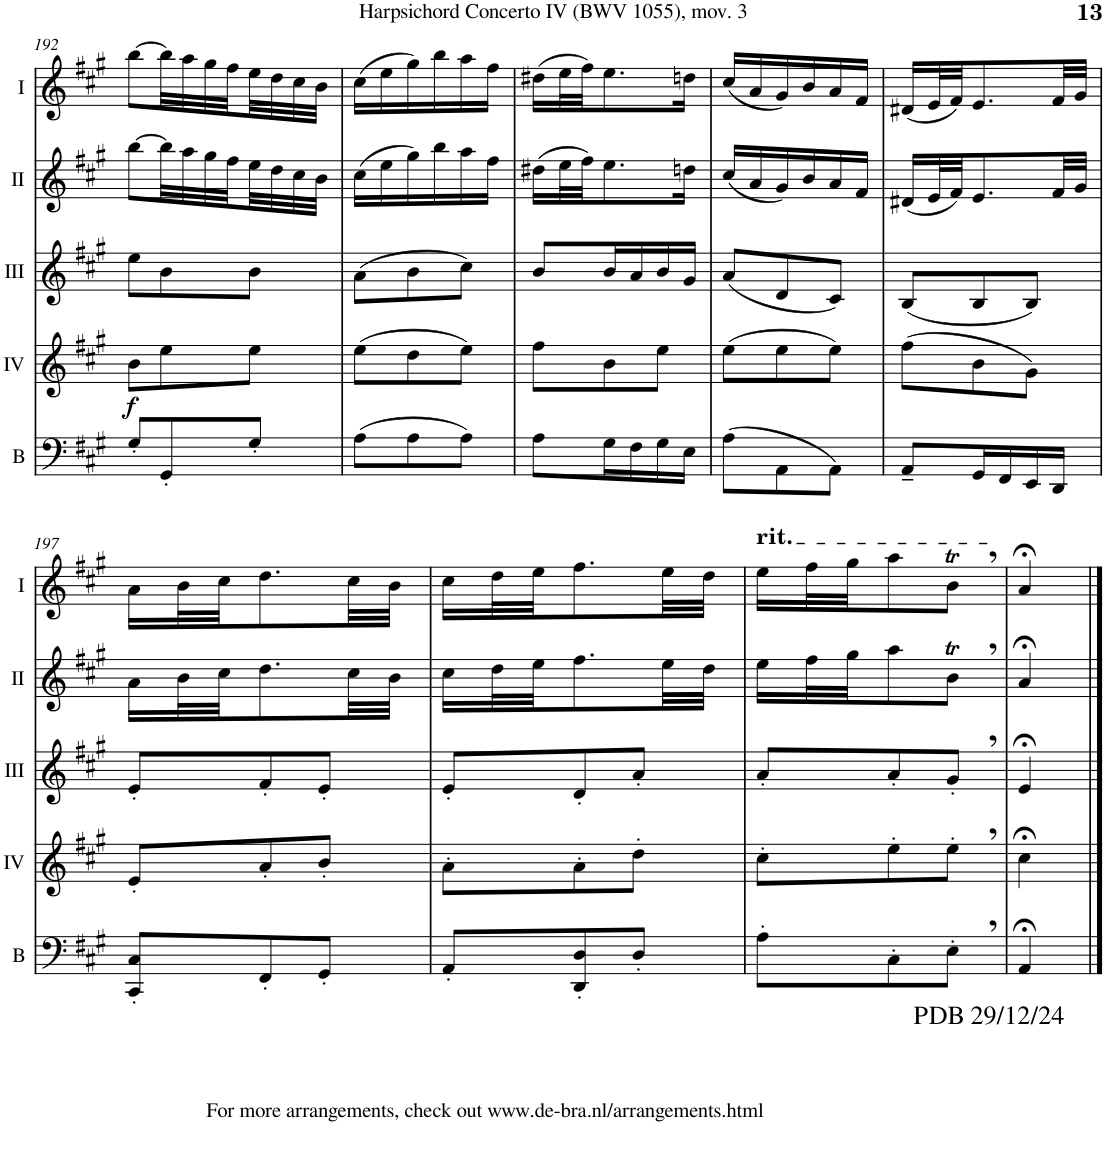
**kern	**kern	**dynam	**kern	**kern	**kern
*part5	*part4	*part4	*part3	*part2	*part1
*staff5	*staff4	*staff4	*staff3	*staff2	*staff1
*I"Bass	*I"Acc. 4	*	*I"Acc. 3	*I"Acc. 2	*I"Acc. 1
*I'B	*	*	*	*	*
!!LO:PB:g=z
*clefF4	*clefG2	*	*clefG2	*clefG2	*clefG2
*Trd7c12	*Trd7c12	*	*	*	*
*k[f#c#g#]	*k[f#c#g#]	*	*k[f#c#g#]	*k[f#c#g#]	*k[f#c#g#]
*M3/8	*M3/8	*	*M3/8	*M3/8	*M3/8
=192	=192	=192	=192	=192	=192
!	!	!LO:DY:b	!	!	!
8G#'/L	8b\L	f	8ee\L	[8bb\L	[8bb\L
8GG#'/	8ee\	.	8b\	32bb\LL]	32bb\LL]
.	.	.	.	32aa\	32aa\
.	.	.	.	32gg#\	32gg#\
.	.	.	.	32ff#\	32ff#\
8G#'/J	8ee\J	.	8b\J	32ee\	32ee\
.	.	.	.	32dd\	32dd\
.	.	.	.	32cc#\	32cc#\
.	.	.	.	32b\JJJ	32b\JJJ
=193	=193	=193	=193	=193	=193
(8A\L	(8ee\L	.	(8a\L	(16cc#\LL	(16cc#\LL
.	.	.	.	16ee\	16ee\
8A\	8dd\	.	8b\	16gg#\)	16gg#\)
.	.	.	.	16bb\	16bb\
8A\J)	8ee\J)	.	8cc#\J)	16aa\	16aa\
.	.	.	.	16ff#\JJ	16ff#\JJ
=194	=194	=194	=194	=194	=194
8A\L	8ff#\L	.	8b/L	(16dd#X\LL	(16dd#X\LL
.	.	.	.	32ee\L	32ee\L
.	.	.	.	32ff#\JJ)	32ff#\JJ)
16G#\L	8b\	.	16b/L	8.ee\	8.ee\
16F#\	.	.	16a/	.	.
16G#\	8ee\J	.	16b/	.	.
16E\JJ	.	.	16g#/JJ	16ddn\Jk	16ddn\Jk
=195	=195	=195	=195	=195	=195
(8A\L	(8ee\L	.	(8a/L	(16cc#/LL	(16cc#/LL
.	.	.	.	16a/	16a/
8AA\	8ee\	.	8d/	16g#/)	16g#/)
.	.	.	.	16b/	16b/
8AA\J)	8ee\J)	.	8c#/J)	16a/	16a/
.	.	.	.	16f#/JJ	16f#/JJ
=196	=196	=196	=196	=196	=196
8AA~/L	(8ff#\L	.	(8B/L	(16d#X/LL	(16d#X/LL
.	.	.	.	32e/L	32e/L
.	.	.	.	32f#/JJ)	32f#/JJ)
16GG#/L	8b\	.	8B/	8.e/	8.e/
16FF#/	.	.	.	.	.
16EE/	8g#\J)	.	8B/J)	.	.
16DD/JJ	.	.	.	32f#/LL	32f#/LL
.	.	.	.	32g#/JJJ	32g#/JJJ
!!LO:LB:g=z
=197	=197	=197	=197	=197	=197
8CC#/' 8C#/'L	8e'/L	.	8e'/L	16a\LL	16a\LL
.	.	.	.	32b\L	32b\L
.	.	.	.	32cc#\JJ	32cc#\JJ
8FF#'/	8a'/	.	8f#'/	8.dd\	8.dd\
8GG#'/J	8b'/J	.	8e'/J	.	.
.	.	.	.	32cc#\LL	32cc#\LL
.	.	.	.	32b\JJJ	32b\JJJ
=198	=198	=198	=198	=198	=198
8AA'/L	8a'\L	.	8e'/L	16cc#\LL	16cc#\LL
.	.	.	.	32dd\L	32dd\L
.	.	.	.	32ee\JJ	32ee\JJ
8DD/' 8D/'	8a'\	.	8d'/	8.ff#\	8.ff#\
8D'/J	8dd'\J	.	8a'/J	.	.
.	.	.	.	32ee\LL	32ee\LL
.	.	.	.	32dd\JJJ	32dd\JJJ
=199	=199	=199	=199	=199	=199
!	!	!	!	!	!LO:TX:a:t=rit.
8A'\L	8cc#'\L	.	8a'/L	16ee\LL	16ee\LL
.	.	.	.	32ff#\L	32ff#\L
.	.	.	.	32gg#\JJ	32gg#\JJ
8C#'\	8ee'\	.	8a'/	8aa\	8aa\
8E',\J	8ee',\J	.	8g#',/J	8bT,\J	8bT,\J
=200	=200	=200	=200	=200	=200
!	!	!	!	!	!LO:TX:b:t=For more arrangements, check out www.de-bra.nl/arrangements.html
!	!	!	!	!	!LO:TX:b:t=PDB 29/12/24
4AA;</	4cc#;<\	.	4e;</	4a;</	4a;</
==	==	==	==	==	==
*-	*-	*-	*-	*-	*-
